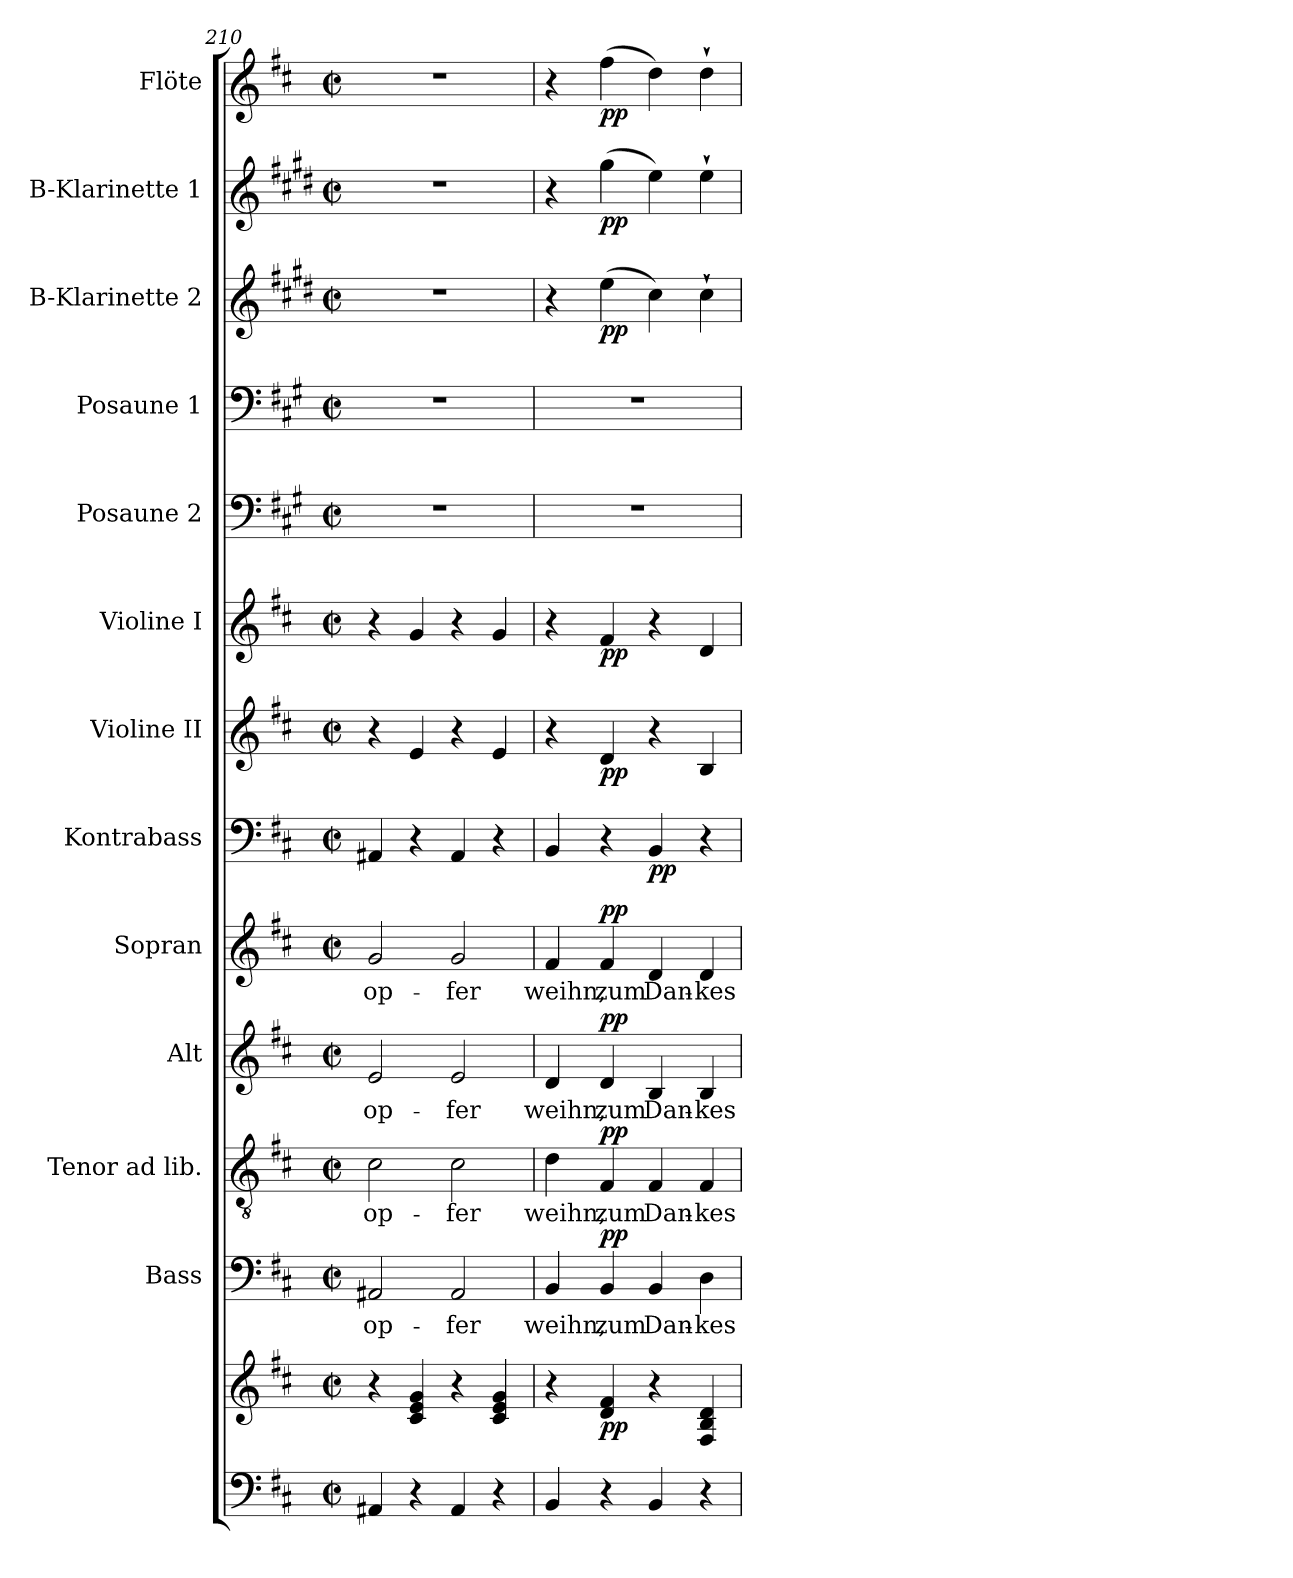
**kern	**kern	**dynam	**kern	**text	**dynam	**kern	**text	**dynam	**kern	**text	**dynam	**kern	**text	**dynam	**kern	**dynam	**kern	**dynam	**kern	**dynam	**kern	**kern	**kern	**dynam	**kern	**dynam	**kern	**dynam
*part13	*part13	*part13	*part12	*part12	*part12	*part11	*part11	*part11	*part10	*part10	*part10	*part9	*part9	*part9	*part8	*part8	*part7	*part7	*part6	*part6	*part5	*part4	*part3	*part3	*part2	*part2	*part1	*part1
*staff14	*staff13	*staff13/14	*staff12	*staff12	*staff12	*staff11	*staff11	*staff11	*staff10	*staff10	*staff10	*staff9	*staff9	*staff9	*staff8	*staff8	*staff7	*staff7	*staff6	*staff6	*staff5	*staff4	*staff3	*staff3	*staff2	*staff2	*staff1	*staff1
*	*	*	*I"Bass	*	*	*I"Tenor ad lib.	*	*	*I"Alt	*	*	*I"Sopran	*	*	*I"Kontrabass	*	*I"Violine II	*	*I"Violine I	*	*I"Posaune 2	*I"Posaune 1	*I"B-Klarinette 2	*	*I"B-Klarinette 1	*	*I"Flöte	*
*	*	*	*I'B.	*	*	*I'T.	*	*	*I'A.	*	*	*I'S.	*	*	*I'Kb.	*	*I'Vl. II	*	*I'Vl. I	*	*I'Pos 2	*I'Pos. 1	*I'B Kl. 2	*	*I'B Kl. 1	*	*I'Fl.	*
*clefF4	*clefG2	*	*clefF4	*	*	*clefGv2	*	*	*clefG2	*	*	*clefG2	*	*	*clefF4	*	*clefG2	*	*clefG2	*	*clefF4	*clefF4	*clefG2	*	*clefG2	*	*clefG2	*
*	*	*	*	*	*	*	*	*	*	*	*	*	*	*	*ITrd7c12	*	*	*	*	*	*ITrd4c7	*ITrd4c7	*ITrd1c2	*	*ITrd1c2	*	*	*
*k[f#c#]	*k[f#c#]	*	*k[f#c#]	*	*	*k[f#c#]	*	*	*k[f#c#]	*	*	*k[f#c#]	*	*	*k[f#c#]	*	*k[f#c#]	*	*k[f#c#]	*	*k[f#c#]	*k[f#c#]	*k[f#c#]	*	*k[f#c#]	*	*k[f#c#]	*
*D:	*D:	*	*D:	*	*	*D:	*	*	*D:	*	*	*D:	*	*	*D:	*	*D:	*	*D:	*	*D:	*D:	*D:	*	*D:	*	*D:	*
*M2/2	*M2/2	*	*M2/2	*	*	*M2/2	*	*	*M2/2	*	*	*M2/2	*	*	*M2/2	*	*M2/2	*	*M2/2	*	*M2/2	*M2/2	*M2/2	*	*M2/2	*	*M2/2	*
*met(c|)	*met(c|)	*	*met(c|)	*	*	*met(c|)	*	*	*met(c|)	*	*	*met(c|)	*	*	*met(c|)	*	*met(c|)	*	*met(c|)	*	*met(c|)	*met(c|)	*met(c|)	*	*met(c|)	*	*met(c|)	*
=210	=210	=210	=210	=210	=210	=210	=210	=210	=210	=210	=210	=210	=210	=210	=210	=210	=210	=210	=210	=210	=210	=210	=210	=210	=210	=210	=210	=210
!	!	!	!	!LO:LY:b	!	!	!LO:LY:b	!	!	!LO:LY:b	!	!	!LO:LY:b	!	!	!	!	!	!	!	!	!	!	!	!	!	!	!
4AA#X/	4r	.	2AA#X/	-op-	.	2c#\	-op-	.	2e/	-op-	.	2g/	-op-	.	4AAA#X/	.	4r	.	4r	.	1r	1r	1r	.	1r	.	1r	.
4r	4c#/ 4e/ 4g/	.	.	.	.	.	.	.	.	.	.	.	.	.	4r	.	4e/	.	4g/	.	.	.	.	.	.	.	.	.
!	!	!	!	!LO:LY:b	!	!	!LO:LY:b	!	!	!LO:LY:b	!	!	!LO:LY:b	!	!	!	!	!	!	!	!	!	!	!	!	!	!	!
4AA#/	4r	.	2AA#/	-fer	.	2c#\	-fer	.	2e/	-fer	.	2g/	-fer	.	4AAA#/	.	4r	.	4r	.	.	.	.	.	.	.	.	.
4r	4c#/ 4e/ 4g/	.	.	.	.	.	.	.	.	.	.	.	.	.	4r	.	4e/	.	4g/	.	.	.	.	.	.	.	.	.
=211	=211	=211	=211	=211	=211	=211	=211	=211	=211	=211	=211	=211	=211	=211	=211	=211	=211	=211	=211	=211	=211	=211	=211	=211	=211	=211	=211	=211
!	!	!	!	!LO:LY:b	!	!	!LO:LY:b	!	!	!LO:LY:b	!	!	!LO:LY:b	!	!	!	!	!	!	!	!	!	!	!	!	!	!	!
4BB/	4r	.	4BB/	weihn,	.	4d\	weihn,	.	4d/	weihn,	.	4f#/	weihn,	.	4BBB/	.	4r	.	4r	.	1r	1r	4r	.	4r	.	4r	.
!	!	!LO:DY:b	!	!LO:LY:b	!LO:DY:a	!	!LO:LY:b	!LO:DY:a	!	!LO:LY:b	!LO:DY:a	!	!LO:LY:b	!LO:DY:a	!	!	!	!LO:DY:b	!	!LO:DY:b	!	!	!	!LO:DY:b	!	!LO:DY:b	!	!LO:DY:b
4r	4d/ 4f#/	pp	4BB/	zum	pp	4F#/	zum	pp	4d/	zum	pp	4f#/	zum	pp	4r	.	4d/	pp	4f#/	pp	.	.	(>4dd\	pp	(>4ff#\	pp	(>4ff#\	pp
!	!	!	!	!LO:LY:b	!	!	!LO:LY:b	!	!	!LO:LY:b	!	!	!LO:LY:b	!	!	!LO:DY:b	!	!	!	!	!	!	!	!	!	!	!	!
4BB/	4r	.	4BB/	Dan-	.	4F#/	Dan-	.	4B/	Dan-	.	4d/	Dan-	.	4BBB/	pp	4r	.	4r	.	.	.	4b\)	.	4dd\)	.	4dd\)	.
!	!	!	!	!LO:LY:b	!	!	!LO:LY:b	!	!	!LO:LY:b	!	!	!LO:LY:b	!	!	!	!	!	!	!	!	!	!	!	!	!	!	!
4r	4F#/ 4B/ 4d/	.	4D\	-kes-	.	4F#/	-kes-	.	4B/	-kes-	.	4d/	-kes-	.	4r	.	4B/	.	4d/	.	.	.	4b`>\	.	4dd`>\	.	4dd`>\	.
=	=	=	=	=	=	=	=	=	=	=	=	=	=	=	=	=	=	=	=	=	=	=	=	=	=	=	=	=
*-	*-	*-	*-	*-	*-	*-	*-	*-	*-	*-	*-	*-	*-	*-	*-	*-	*-	*-	*-	*-	*-	*-	*-	*-	*-	*-	*-	*-
